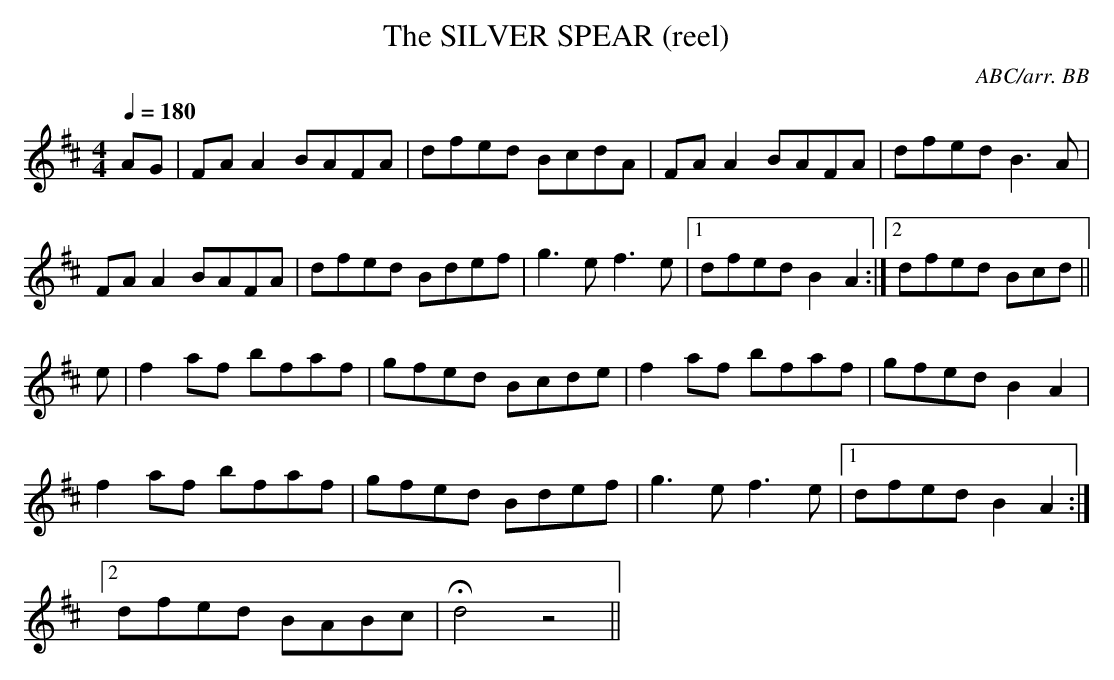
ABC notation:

X:1
T:SILVER SPEAR (reel), The
C:ABC/arr. BB
Q:1/4=180
M:4/4
L:1/8
K:D
AG|FAA2 BAFA|dfed BcdA|FAA2 BAFA|dfed B3A|
FAA2 BAFA|dfed Bdef|g3e f3e|1 dfed B2A2 :|\
[2 dfed Bcd||
e|f2af bfaf|gfed Bcde|f2af bfaf|gfed B2A2|
f2af bfaf|gfed Bdef|g3e f3e|1 dfed B2A2 :|
[2 dfed BABc|Hd4z4||
